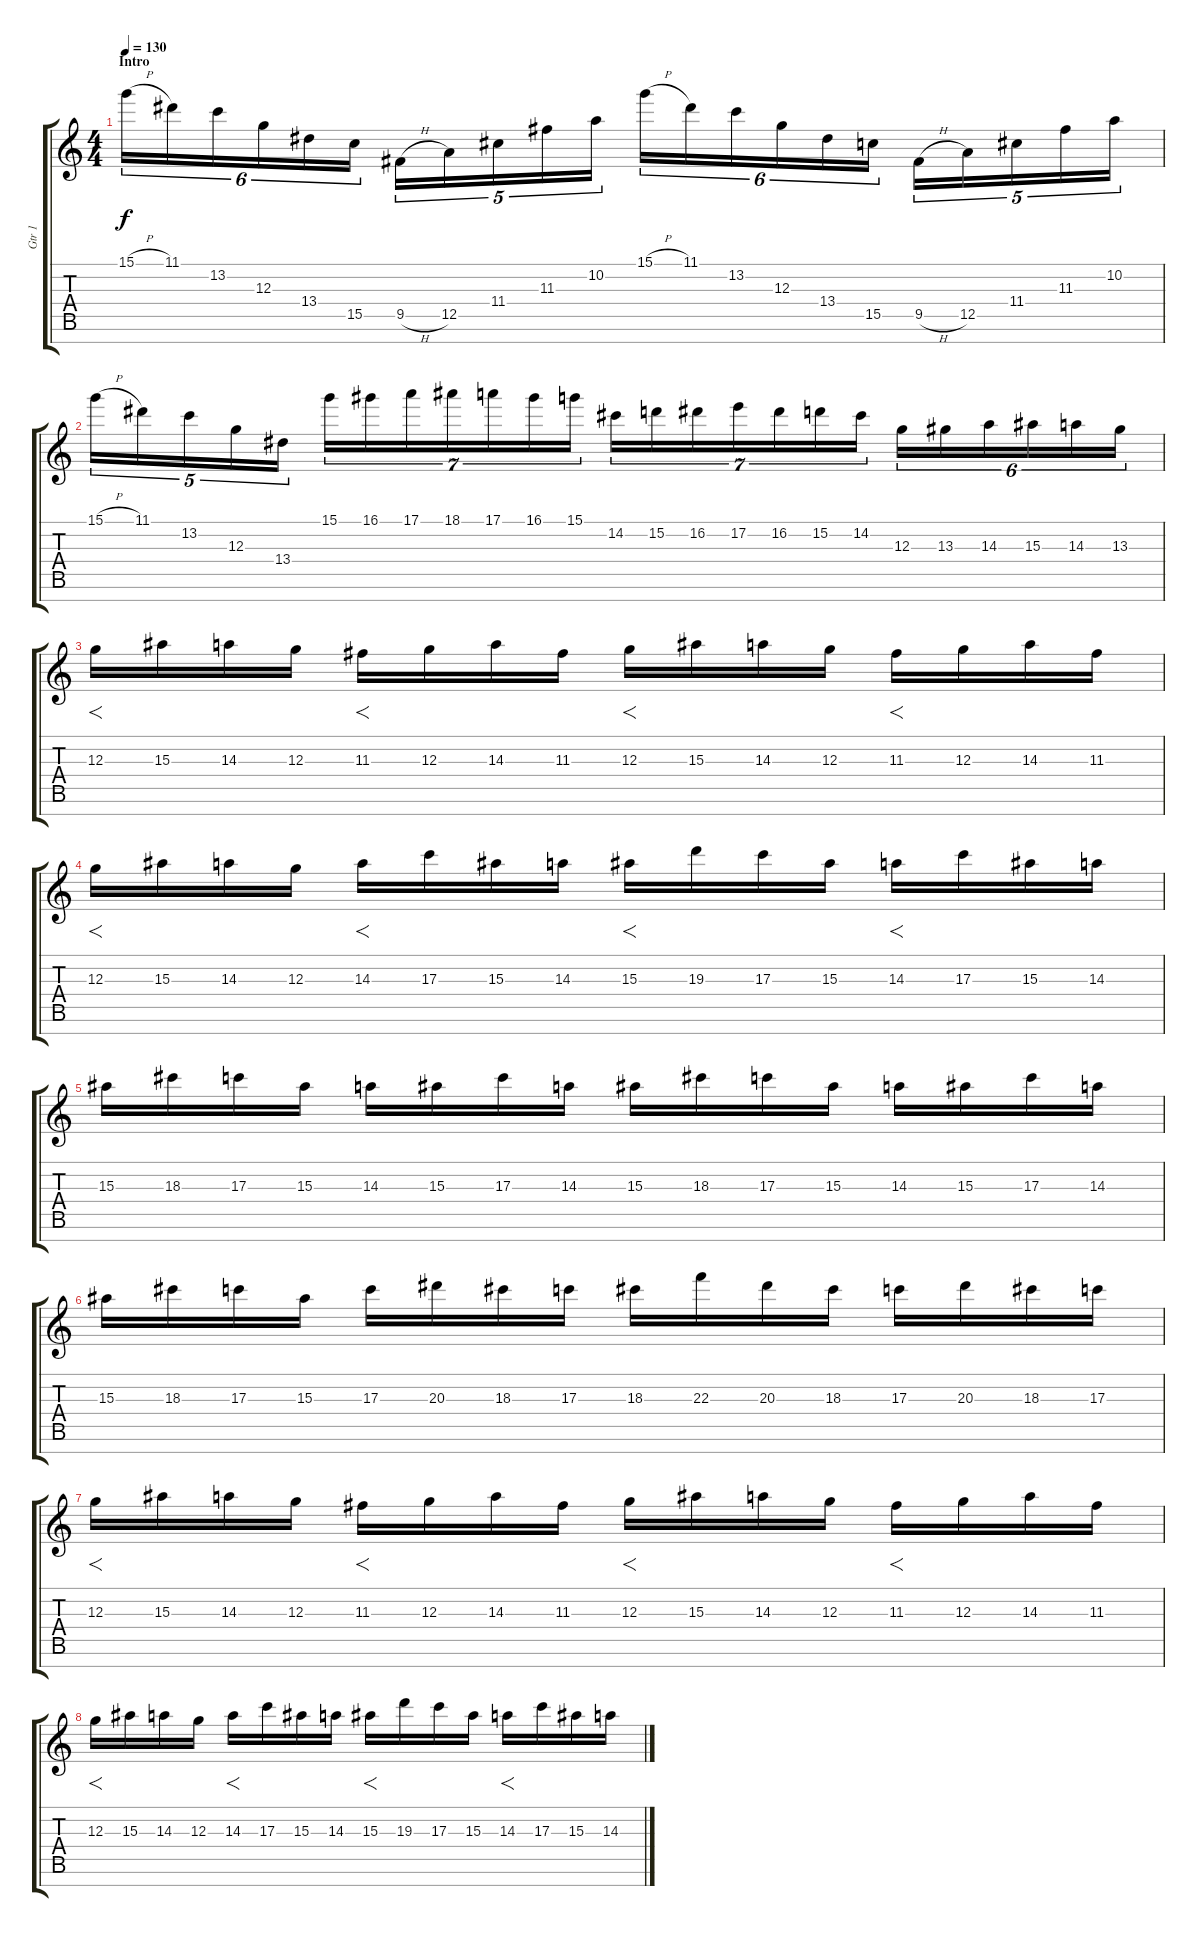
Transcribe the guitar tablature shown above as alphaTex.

\track ("Gtr 1" "Gtr 1") {instrument overdrivenguitar}
\staff {score tabs}
\tuning (E4 B3 G3 D3 A2 E2 B1) {hide}
\ts (4 4)
\section ("" "Intro")
\tempo 130
\clef g2
\ks c
15.1{h}.16{tu (6 4) dy f instrument overdrivenguitar} 11.1.16{tu (6 4)} 13.2.16{tu (6 4)} 12.3.16{tu (6 4)} 13.4.16{tu (6 4)} 15.5.16{tu (6 4)} 9.5{h}.16{tu (5 4)} 12.5.16{tu (5 4)} 11.4.16{tu (5 4)} 11.3.16{tu (5 4)} 10.2.16{tu (5 4)} 15.1{h}.16{tu (6 4)} 11.1.16{tu (6 4)} 13.2.16{tu (6 4)} 12.3.16{tu (6 4)} 13.4.16{tu (6 4)} 15.5.16{tu (6 4)} 9.5{h}.16{tu (5 4)} 12.5.16{tu (5 4)} 11.4.16{tu (5 4)} 11.3.16{tu (5 4)} 10.2.16{tu (5 4)} |
15.1{h}.16{tu (5 4)} 11.1.16{tu (5 4)} 13.2.16{tu (5 4)} 12.3.16{tu (5 4)} 13.4.16{tu (5 4)} 15.1.16{tu (7 4)} 16.1.16{tu (7 4)} 17.1.16{tu (7 4)} 18.1.16{tu (7 4)} 17.1.16{tu (7 4)} 16.1.16{tu (7 4)} 15.1.16{tu (7 4)} 14.2.16{tu (7 4)} 15.2.16{tu (7 4)} 16.2.16{tu (7 4)} 17.2.16{tu (7 4)} 16.2.16{tu (7 4)} 15.2.16{tu (7 4)} 14.2.16{tu (7 4)} 12.3.16{tu (6 4)} 13.3.16{tu (6 4)} 14.3.16{tu (6 4)} 15.3.16{tu (6 4)} 14.3.16{tu (6 4)} 13.3.16{tu (6 4)} |
12.3.16{f} 15.3.16 14.3.16 12.3.16 11.3.16{f} 12.3.16 14.3.16 11.3.16 12.3.16{f} 15.3.16 14.3.16 12.3.16 11.3.16{f} 12.3.16 14.3.16 11.3.16 |
12.3.16{f} 15.3.16 14.3.16 12.3.16 14.3.16{f} 17.3.16 15.3.16 14.3.16 15.3.16{f} 19.3.16 17.3.16 15.3.16 14.3.16{f} 17.3.16 15.3.16 14.3.16 |
15.3.16 18.3.16 17.3.16 15.3.16 14.3.16 15.3.16 17.3.16 14.3.16 15.3.16 18.3.16 17.3.16 15.3.16 14.3.16 15.3.16 17.3.16 14.3.16 |
15.3.16 18.3.16 17.3.16 15.3.16 17.3.16 20.3.16 18.3.16 17.3.16 18.3.16 22.3.16 20.3.16 18.3.16 17.3.16 20.3.16 18.3.16 17.3.16 |
12.3.16{f} 15.3.16 14.3.16 12.3.16 11.3.16{f} 12.3.16 14.3.16 11.3.16 12.3.16{f} 15.3.16 14.3.16 12.3.16 11.3.16{f} 12.3.16 14.3.16 11.3.16 |
12.3.16{f} 15.3.16 14.3.16 12.3.16 14.3.16{f} 17.3.16 15.3.16 14.3.16 15.3.16{f} 19.3.16 17.3.16 15.3.16 14.3.16{f} 17.3.16 15.3.16 14.3.16
